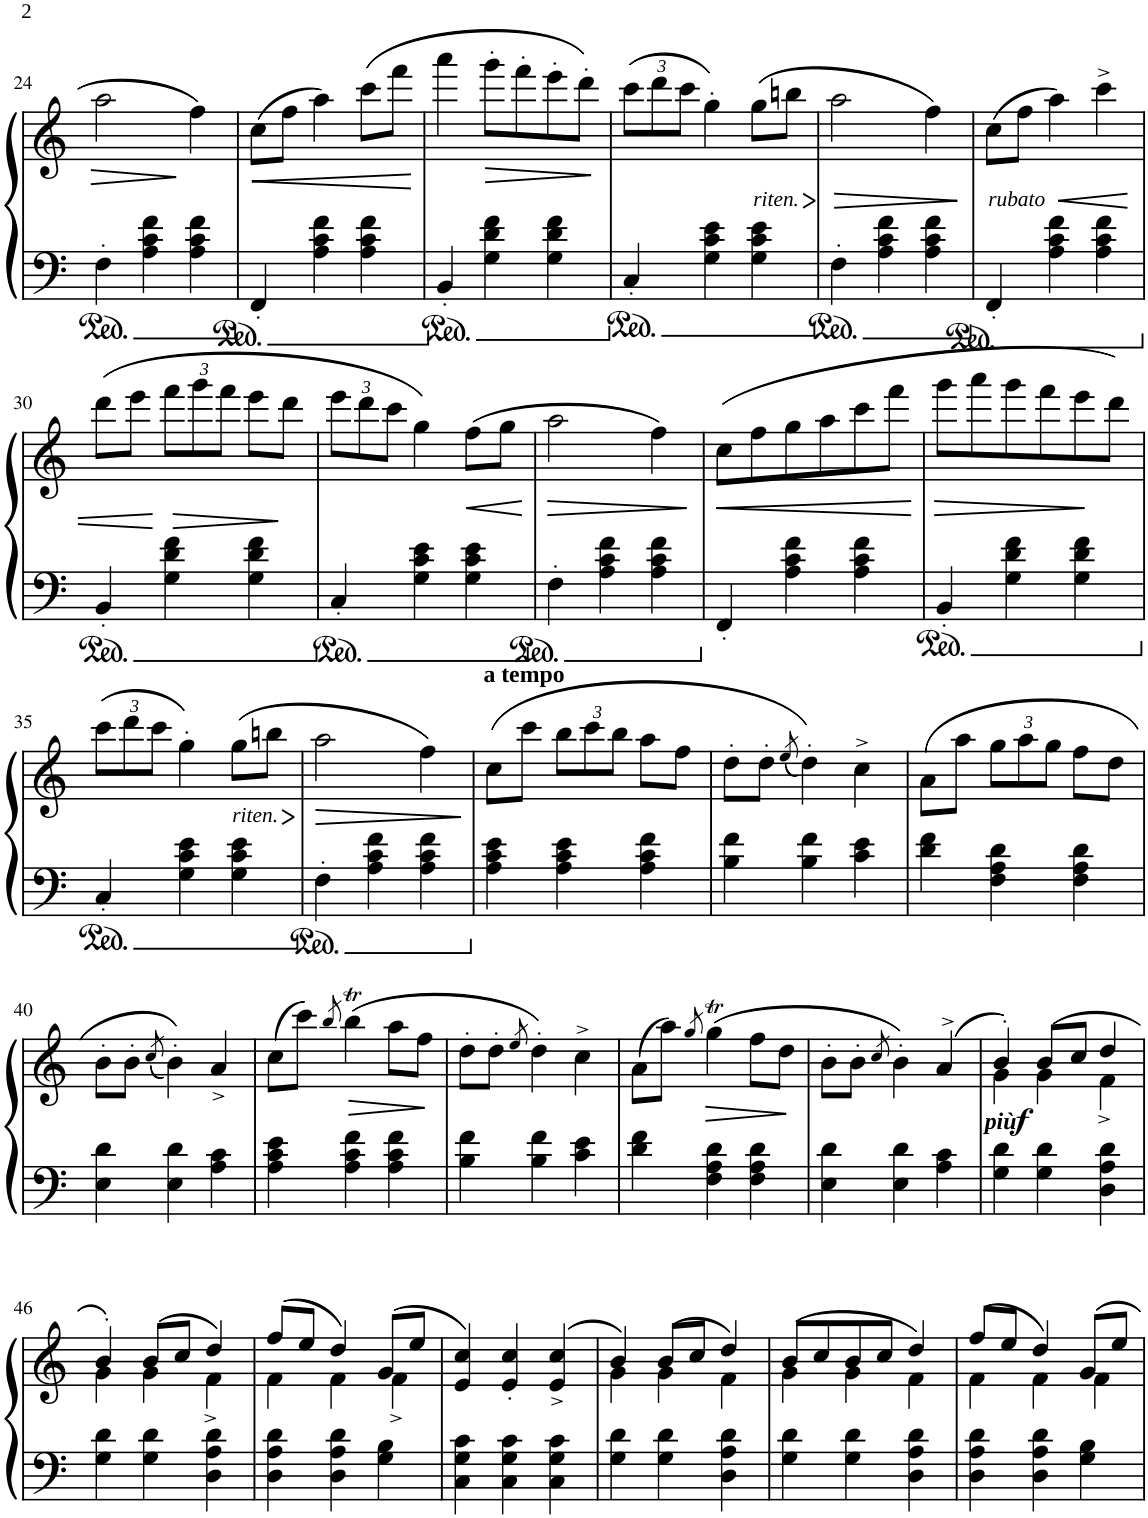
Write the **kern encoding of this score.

**kern	**kern	**dynam
*part1	*part1	*part1
*staff2	*staff1	*staff1/2
*I"Piano	*	*
*I'Pno.	*	*
!!LO:PB:g=z
*clefF4	*clefG2	*
*k[]	*k[]	*
*M3/4	*M3/4	*
=24	=24	=24
!	!	!LO:HP:b
4F'\	2aa\	>
4A\ 4c\ 4f\	.	.
4A\ 4c\ 4f\	4ff\	]
=25	=25	=25
!	!	!LO:HP:b
4FF'/	(8cc\L	<
.	8ff\J	.
4A\ 4c\ 4f\	4aa\)	.
4A\ 4c\ 4f\	(8ccc\L	.
.	8fff\J	.
.	.	[
=26	=26	=26
4BB'/	4aaa\	.
!	!	!LO:HP:b
4G\ 4d\ 4f\	8ggg'\L	>
.	8fff'\	.
4G\ 4d\ 4f\	8eee'\	.
.	8ddd'\J)	.
.	.	]
=27	=27	=27
*	*Xbrackettup	*
4C'/	(12ccc\L	.
.	12ddd\	.
.	12ccc\J	.
4G\ 4c\ 4e\	4gg'\)	.
!	!LO:TX:b:i:t=riten.	!
!	!	!LO:HP:b
4G\ 4c\ 4e\	(8gg\L	>
.	8bbn\J	.
.	.	]
=28	=28	=28
!	!	!LO:HP:b
4F'\	2aa\	>
4A\ 4c\ 4f\	.	.
4A\ 4c\ 4f\	4ff\)	.
.	.	]
=29	=29	=29
!	!LO:TX:b:i:t=rubato	!
!	!	!LO:HP:b
4FF'/	(8cc\L	<
.	8ff\J	.
4A\ 4c\ 4f\	4aa\)	.
4A\ 4c\ 4f\	4ccc^\	.
!!LO:LB:g=z
=30	=30	=30
4BB'/	(8ddd\L	.
.	8eee\J	.
!	!	!LO:HP:n=1:b
4G\ 4d\ 4f\	12fff\L	[ >
.	12ggg\	.
.	12fff\J	.
4G\ 4d\ 4f\	8eee\L	.
.	8ddd\J	]
=31	=31	=31
4C'/	12eee\L	.
.	12ddd\	.
.	12ccc\J	.
4G\ 4c\ 4e\	4gg\)	.
!	!	!LO:HP:b
4G\ 4c\ 4e\	(8ff\L	<
.	8gg\J	.
.	.	[
=32	=32	=32
!	!	!LO:HP:b
4F'\	2aa\	>
4A\ 4c\ 4f\	.	.
4A\ 4c\ 4f\	4ff\)	.
.	.	]
=33	=33	=33
!	!	!LO:HP:b
4FF'/	(8cc\L	<
.	8ff\	.
4A\ 4c\ 4f\	8gg\	.
.	8aa\	.
4A\ 4c\ 4f\	8ccc\	.
.	8fff\J	.
.	.	[
=34	=34	=34
!	!	!LO:HP:b
4BB'/	8ggg\L	>
.	8aaa\	.
4G\ 4d\ 4f\	8ggg\	.
.	8fff\	.
4G\ 4d\ 4f\	8eee\	.
.	8ddd\J)	]
!!LO:LB:g=z
=35	=35	=35
4C'/	(12ccc\L	.
.	12ddd\	.
.	12ccc\J	.
4G\ 4c\ 4e\	4gg'\)	.
!	!LO:TX:b:i:t=riten.	!
!	!	!LO:HP:b
4G\ 4c\ 4e\	(8gg\L	>
.	8bbn\J	.
.	.	]
=36	=36	=36
!	!	!LO:HP:b
4F'\	2aa\	>
4A\ 4c\ 4f\	.	.
4A\ 4c\ 4f\	4ff\)	.
.	.	]
=37	=37	=37
!	!LO:TX:a:B:t=a tempo	!
4A\ 4c\ 4e\	(8cc\L	.
.	8ccc\J	.
4A\ 4c\ 4e\	12bb\L	.
.	12ccc\	.
.	12bb\J	.
4A\ 4c\ 4f\	8aa\L	.
.	8ff\J	.
=38	=38	=38
4B\ 4f\	8dd'\L	.
.	8dd'\J	.
.	(8qee/	.
4B\ 4f\	4dd'\))	.
4c\ 4e\	4cc^\	.
=39	=39	=39
4d\ 4f\	(8a\L	.
.	8aa\J	.
4F\ 4A\ 4d\	12gg\L	.
.	12aa\	.
.	12gg\J	.
4F\ 4A\ 4d\	8ff\L	.
.	8dd\J	.
!!LO:LB:g=z
=40	=40	=40
4E\ 4d\	8b'\L	.
.	8b'\J	.
.	(8qcc/	.
4E\ 4d\	4b'\))	.
4A\ 4c\	4a^/	.
=41	=41	=41
4A\ 4c\ 4e\	(8cc\L	.
.	8ccc\J)	.
.	8qbb/	.
4A\ 4c\ 4f\	(4bbt\	.
4A\ 4c\ 4f\	8aa\L	.
.	8ff\J	.
=42	=42	=42
4B\ 4f\	8dd'\L	.
.	8dd'\J	.
.	8qee/	.
4B\ 4f\	4dd'\)	.
4c\ 4e\	4cc^\	.
=43	=43	=43
4d\ 4f\	(8a\L	.
.	8aa\J)	.
.	8qgg/	.
4F\ 4A\ 4d\	(4ggT\	.
4F\ 4A\ 4d\	8ff\L	.
.	8dd\J	.
=44	=44	=44
4E\ 4d\	8b'\L	.
.	8b'\J	.
.	8qcc/	.
4E\ 4d\	4b'\)	.
4A\ 4c\	(>4a^>/	.
=45	=45	=45
*	*^	*
!	!	!	!LO:DY:b
!	!	!	!LO:DY:n=1:b
4G\ 4d\	4b'/)	4g\	other-dynamics f
4G\ 4d\	(8b/L	4g\	.
.	8cc/J	.	.
4D\ 4A\ 4d\	4dd/	4f^\	.
!!LO:LB:g=z	!!
=46	=46	=46	=46
4G\ 4d\	4b'/)	4g\	.
4G\ 4d\	(8b/L	4g\	.
.	8cc/J	.	.
4D\ 4A\ 4d\	4dd/)	4f^\	.
=47	=47	=47	=47
4D\ 4A\ 4d\	(8ff/L	4f\	.
.	8ee/J	.	.
4D\ 4A\ 4d\	4dd/)	4f\	.
4G\ 4B\	(8g/L	4f^\	.
.	8ee/J	.	.
*	*v	*v	*
=48	=48	=48
4C\ 4G\ 4c\	4e/ 4cc/)	.
4C\ 4G\ 4c\	4e/' 4cc/'	.
4C\ 4G\ 4c\	(>4e/^ 4cc/^	.
=49	=49	=49
*	*^	*
4G\ 4d\	4b/)	4g\	.
4G\ 4d\	(8b/L	4g\	.
.	8cc/J	.	.
4D\ 4A\ 4d\	4dd/)	4f\	.
=50	=50	=50	=50
4G\ 4d\	(8b/L	4g\	.
.	8cc/	.	.
4G\ 4d\	8b/	4g\	.
.	8cc/J	.	.
4D\ 4A\ 4d\	4dd/)	4f\	.
=51	=51	=51	=51
4D\ 4A\ 4d\	(8ff/L	4f\	.
.	8ee/J	.	.
4D\ 4A\ 4d\	4dd/)	4f\	.
4G\ 4B\	8g/L	4f\	.
.	8ee/J	.	.
*	*v	*v	*
=	=	=
*-	*-	*-
